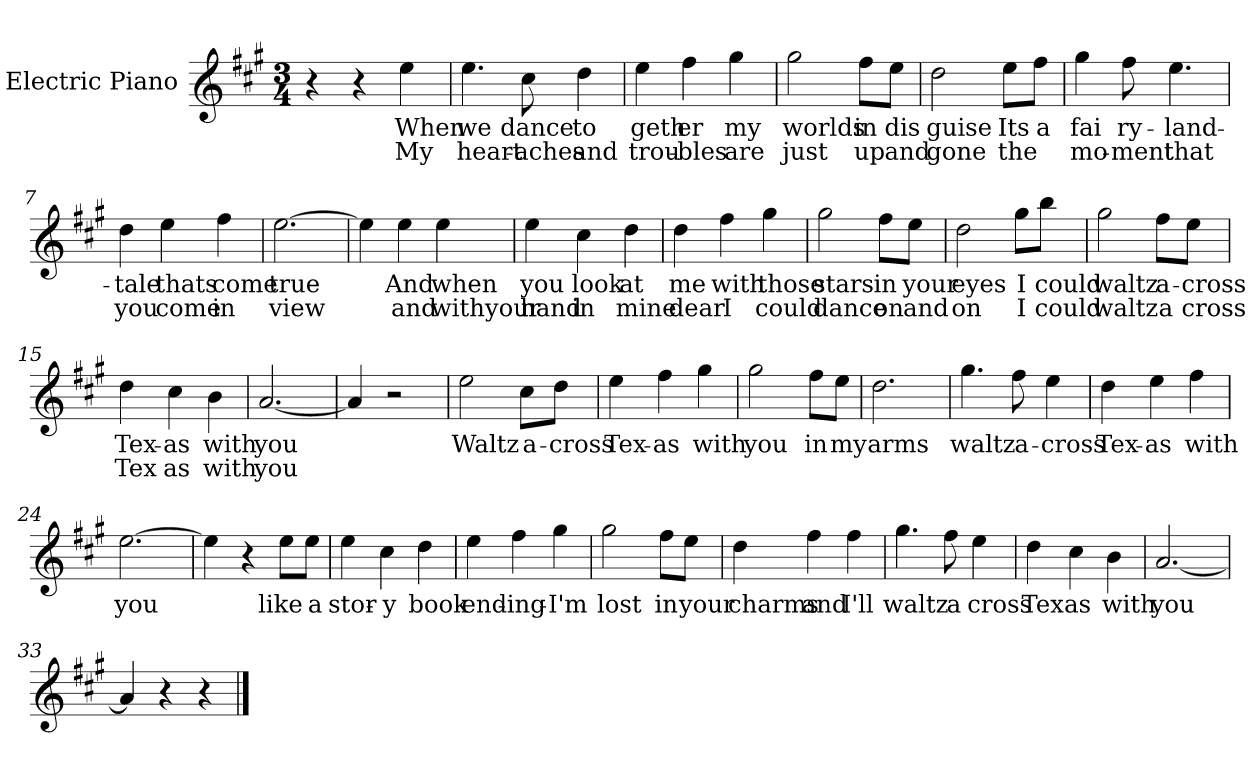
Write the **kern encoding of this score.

**kern	**text	**text
*part1	*part1	*part1
*staff1	*staff1	*staff1
*I"Electric Piano	*	*
*I'E.Pno	*	*
*clefG2	*	*
*k[f#c#g#]	*	*
*A:	*	*
*M3/4	*	*
=1	=1	=1
4r	.	.
4r	.	.
4ee\	When	My
=2	=2	=2
4.ee\	we	heart-
8cc#\	dance	aches
4dd\	to	and
=3	=3	=3
4ee\	geth	trou-
4ff#\	er	-bles
4gg#\	my	are
=4	=4	=4
2gg#\	worlds	just
8ff#\L	in	up
8ee\J	dis	and
!!LO:LB:g=z
=5	=5	=5
2dd\	guise	gone
8ee\L	Its	the
8ff#\J	a	.
=6	=6	=6
4gg#\	fai	mo-
8ff#\	ry-	ment
4.ee\	-land-	that
=7	=7	=7
4dd\	tale	you
4ee\	thats	come
4ff#\	come	in
=8	=8	=8
[2.ee\	true	view
=9	=9	=9
4ee\]	.	.
4ee\	And	and
4ee\	when	withyour
!!LO:LB:g=z
=10	=10	=10
4ee\	you	hand
4cc#\	look	in
4dd\	at	mine
=11	=11	=11
4dd\	me	dear
4ff#\	with	I
4gg#\	those	could
=12	=12	=12
2gg#\	stars	dance
8ff#\L	in	on
8ee\J	your	and
=13	=13	=13
2dd\	eyes	on
8gg#\L	I	I
8bb\J	could	could
!!LO:LB:g=z
=14	=14	=14
2gg#\	waltz	waltz
8ff#\L	a-	a
8ee\J	-cross	cross
=15	=15	=15
4dd\	Tex-	Tex
4cc#\	-as	as
4b\	with	with
=16	=16	=16
[2.a/	you	you
=17	=17	=17
4a/]	.	.
2r	.	.
=18	=18	=18
2ee\	Waltz	.
8cc#\L	a-	.
8dd\J	-cross	.
=19	=19	=19
4ee\	Tex-	.
4ff#\	-as	.
4gg#\	with	.
!!LO:LB:g=z
=20	=20	=20
2gg#\	you	.
8ff#\L	in	.
8ee\J	my	.
=21	=21	=21
2.dd\	arms	.
=22	=22	=22
4.gg#\	waltz	.
8ff#\	a-	.
4ee\	-cross	.
=23	=23	=23
4dd\	Tex-	.
4ee\	-as	.
4ff#\	with	.
=24	=24	=24
[2.ee\	you	.
=25	=25	=25
4ee\]	.	.
4r	.	.
8ee\L	like	.
8ee\J	a	.
!!LO:LB:g=z
=26	=26	=26
4ee\	stor-	.
4cc#\	-y	.
4dd\	book	.
=27	=27	=27
4ee\	end-	.
4ff#\	-ing-	.
4gg#\	-I'm	.
=28	=28	=28
2gg#\	lost	.
8ff#\L	in	.
8ee\J	your	.
=29	=29	=29
4dd\	charms	.
4ff#\	and	.
4ff#\	I'll	.
=30	=30	=30
4.gg#\	waltz	.
8ff#\	a	.
4ee\	cross	.
!!LO:LB:g=z
=31	=31	=31
4dd\	Tex	.
4cc#\	as	.
4b\	with	.
=32	=32	=32
[2.a/	you	.
=33	=33	=33
4a/]	.	.
4r	.	.
4r	.	.
==	==	==
*-	*-	*-
